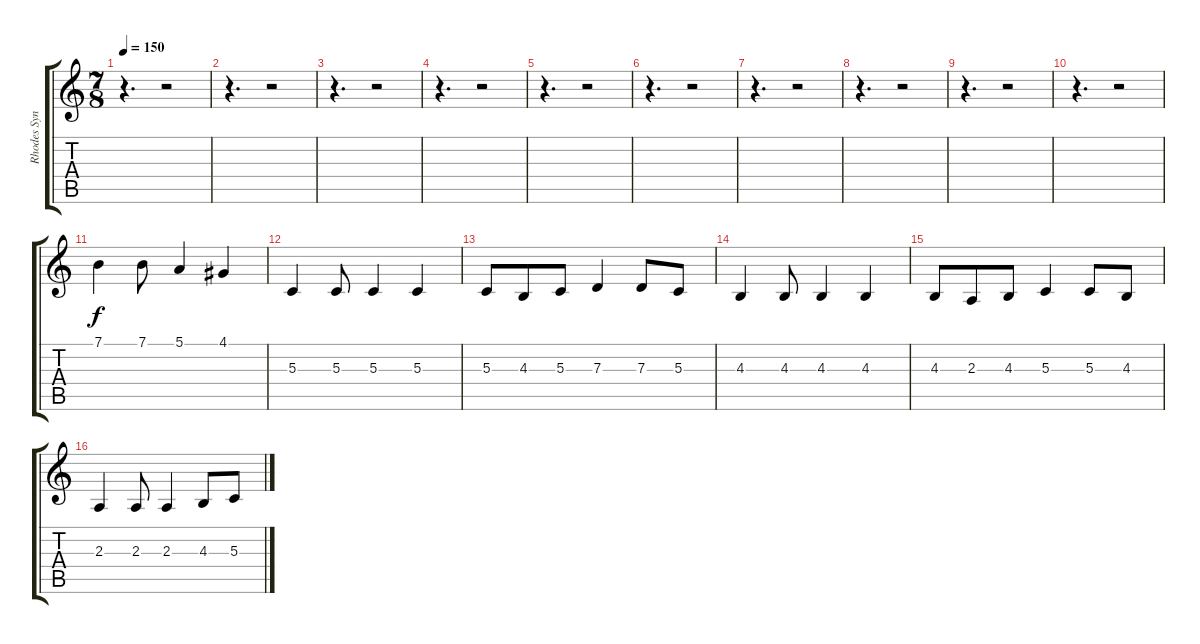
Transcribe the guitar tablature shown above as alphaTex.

\track ("Rhodes Synth" "Rhodes Syn") {instrument electricpiano1}
\staff {score tabs}
\tuning (E4 B3 G3 D3 A2 E2) {hide}
\ts (7 8)
\tempo 150
\clef g2
\ks c
r.4{d dy f} r.2 |
r.4{d} r.2 |
r.4{d} r.2 |
r.4{d} r.2 |
r.4{d} r.2 |
r.4{d} r.2 |
r.4{d} r.2 |
r.4{d} r.2 |
r.4{d} r.2 |
r.4{d} r.2 |
7.1.4 7.1.8 5.1.4 4.1.4 |
5.3.4 5.3.8 5.3.4 5.3.4 |
5.3.8 4.3.8 5.3.8 7.3.4 7.3.8 5.3.8 |
4.3.4 4.3.8 4.3.4 4.3.4 |
4.3.8 2.3.8 4.3.8 5.3.4 5.3.8 4.3.8 |
2.3.4 2.3.8 2.3.4 4.3.8 5.3.8
